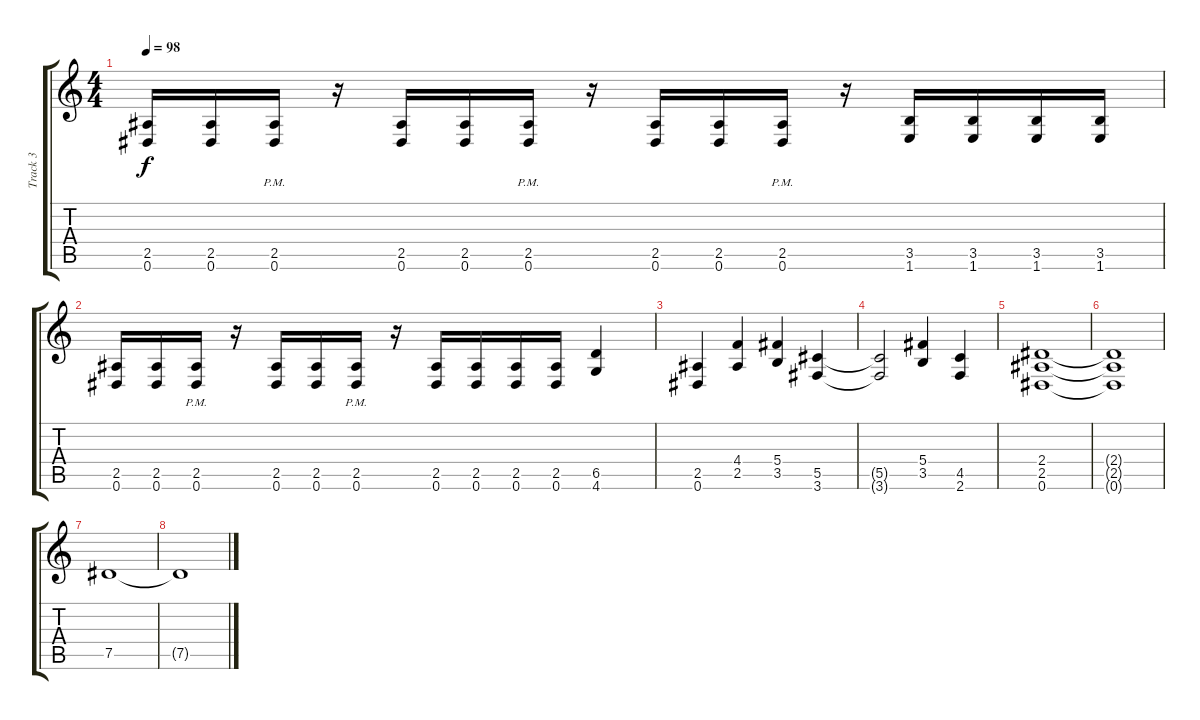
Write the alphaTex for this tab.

\track ("Track 3" "Track 3") {instrument overdrivenguitar}
\staff {score tabs}
\tuning (Eb4 Bb3 Gb3 Db3 Ab2 Eb2) {hide}
\ts (4 4)
\tempo 98
\clef g2
\ks c
(2.5 0.6).16{dy f} (2.5 0.6).16 (2.5 0.6{pm}).16 r.16 (2.5 0.6).16 (2.5 0.6).16 (2.5 0.6{pm}).16 r.16 (2.5 0.6).16 (2.5 0.6).16 (2.5 0.6{pm}).16 r.16 (3.5 1.6).16 (3.5 1.6).16 (3.5 1.6).16 (3.5 1.6).16 |
(2.5 0.6).16 (2.5 0.6).16 (2.5 0.6{pm}).16 r.16 (2.5 0.6).16 (2.5 0.6).16 (2.5 0.6{pm}).16 r.16 (2.5 0.6).16 (2.5 0.6).16 (2.5 0.6).16 (2.5 0.6).16 (6.5 4.6).4 |
(2.5 0.6).4 (4.4 2.5).4 (5.4 3.5).4 (5.5 3.6).4 |
(5.5{t} 3.6{t}).2 (5.4 3.5).4 (4.5 2.6).4 |
(2.4 2.5 0.6).1{volume 13} |
(2.4{t} 2.5{t} 0.6{t}).1 |
7.5.1{volume 13} |
7.5{t}.1{volume 7}
